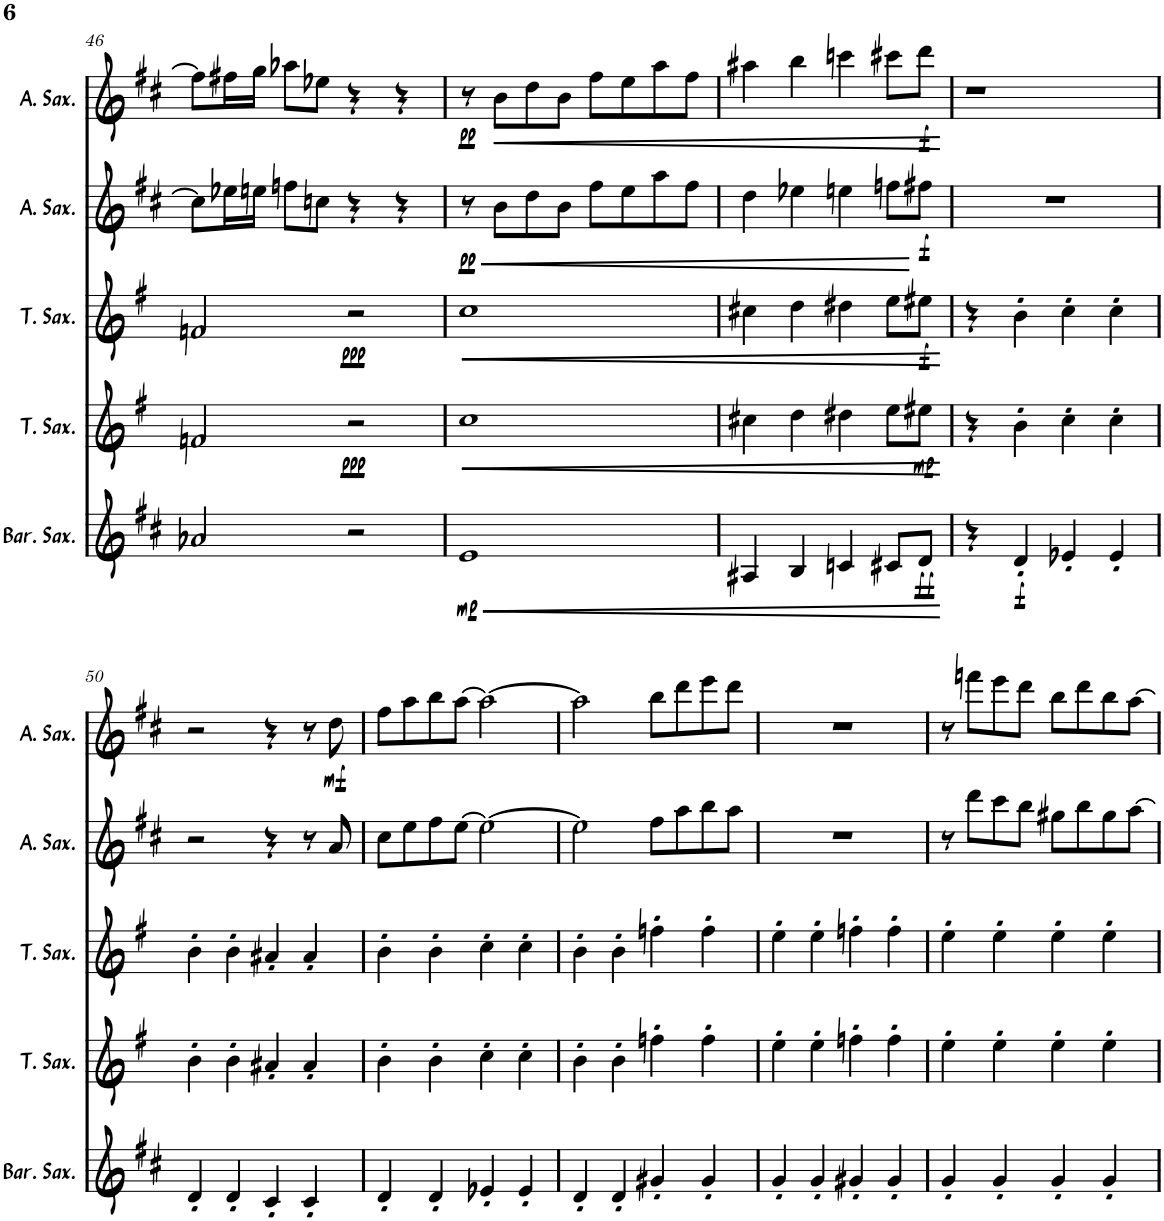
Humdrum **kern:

**kern	**dynam	**kern	**dynam	**kern	**dynam	**kern	**dynam	**kern	**dynam
*part5	*part5	*part4	*part4	*part3	*part3	*part2	*part2	*part1	*part1
*staff5	*staff5	*staff4	*staff4	*staff3	*staff3	*staff2	*staff2	*staff1	*staff1
*I"Baritone Saxophone	*	*I"Tenor Saxophone	*	*I"Tenor Saxophone	*	*I"Alto Saxophone	*	*I"Alto Saxophone	*
*I'Bar. Sax.	*	*I'T. Sax.	*	*I'T. Sax.	*	*I'A. Sax.	*	*I'A. Sax.	*
!!LO:PB:g=z
*clefG2	*	*clefG2	*	*clefG2	*	*clefG2	*	*clefG2	*
*Trd12c21	*	*Trd8c14	*	*Trd8c14	*	*Trd5c9	*	*Trd5c9	*
*k[f#c#]	*	*k[f#]	*	*k[f#]	*	*k[f#c#]	*	*k[f#c#]	*
*M4/4	*	*M4/4	*	*M4/4	*	*M4/4	*	*M4/4	*
=46	=46	=46	=46	=46	=46	=46	=46	=46	=46
2a-X/	.	2fn/	.	2fn/	.	8cc#\L]	.	8ff\L]	.
.	.	.	.	.	.	16ee-X\L	.	16ff#X\L	.
.	.	.	.	.	.	16een\JJ	.	16gg\JJ	.
.	.	.	.	.	.	8ffn\L	.	8aa-X\L	.
.	.	.	.	.	.	8ccn\J	.	8ee-X\J	.
!	!	!	!LO:DY:b	!	!LO:DY:b	!	!	!	!
2r	.	2r	ppp	2r	ppp	4r	.	4r	.
.	.	.	.	.	.	4r	.	4r	.
=47	=47	=47	=47	=47	=47	=47	=47	=47	=47
!	!LO:HP:b	!	!LO:HP:b	!	!LO:HP:b	!	!LO:HP:b	!	!
!	!LO:DY:n=1:b	!	!	!	!	!	!LO:DY:n=1:b	!	!LO:DY:b
1e	< mp	1cc	<	1cc	<	8r	< pp	8r	pp
!	!	!	!	!	!	!	!	!	!LO:HP:b
.	.	.	.	.	.	8b\L	.	8b\L	<
.	.	.	.	.	.	8dd\	.	8dd\	.
.	.	.	.	.	.	8b\J	.	8b\J	.
.	.	.	.	.	.	8ff#\L	.	8ff#\L	.
.	.	.	.	.	.	8ee\	.	8ee\	.
.	.	.	.	.	.	8aa\	.	8aa\	.
.	.	.	.	.	.	8ff#\J	.	8ff#\J	.
=48	=48	=48	=48	=48	=48	=48	=48	=48	=48
4A#X/	.	4cc#X\	.	4cc#X\	.	4dd\	.	4aa#X\	.
4B/	.	4dd\	.	4dd\	.	4ee-X\	.	4bb\	.
4cn/	.	4dd#X\	.	4dd#X\	.	4een\	.	4cccn\	.
8c#X/L	.	8ee\L	.	8ee\L	.	8ffn\L	.	8ccc#X\L	.
!	!LO:DY:b	!	!LO:DY:b	!	!LO:DY:b	!	!LO:DY:b	!	!LO:DY:b
8d/J	ff	8ee#X\J	mp	8ee#X\J	f	8ff#X\J	f	8ddd\J	f
.	[	.	[	.	[	.	[	.	[
=49	=49	=49	=49	=49	=49	=49	=49	=49	=49
4r	.	4r	.	4r	.	1r	.	1r	.
!	!LO:DY:b	!	!	!	!	!	!	!	!
4d'/	f	4b'\	.	4b'\	.	.	.	.	.
4e-X'/	.	4cc'\	.	4cc'\	.	.	.	.	.
4e-'/	.	4cc'\	.	4cc'\	.	.	.	.	.
!!LO:LB:g=z
=50	=50	=50	=50	=50	=50	=50	=50	=50	=50
4d'/	.	4b'\	.	4b'\	.	2r	.	2r	.
4d'/	.	4b'\	.	4b'\	.	.	.	.	.
4c#'/	.	4a#X'/	.	4a#X'/	.	4r	.	4r	.
4c#'/	.	4a#'/	.	4a#'/	.	8r	.	8r	.
!	!	!	!	!	!	!	!	!	!LO:DY:b
.	.	.	.	.	.	8a/	.	8dd\	mf
=51	=51	=51	=51	=51	=51	=51	=51	=51	=51
4d'/	.	4b'\	.	4b'\	.	8cc#\L	.	8ff#\L	.
.	.	.	.	.	.	8ee\	.	8aa\	.
4d'/	.	4b'\	.	4b'\	.	8ff#\	.	8bb\	.
.	.	.	.	.	.	[8ee\J	.	[8aa\J	.
4e-X'/	.	4cc'\	.	4cc'\	.	2ee\_	.	2aa\_	.
4e-'/	.	4cc'\	.	4cc'\	.	.	.	.	.
=52	=52	=52	=52	=52	=52	=52	=52	=52	=52
4d'/	.	4b'\	.	4b'\	.	2ee\]	.	2aa\]	.
4d'/	.	4b'\	.	4b'\	.	.	.	.	.
4g#X'/	.	4ffn'\	.	4ffn'\	.	8ff#\L	.	8bb\L	.
.	.	.	.	.	.	8aa\	.	8ddd\	.
4g#'/	.	4ff'\	.	4ff'\	.	8bb\	.	8eee\	.
.	.	.	.	.	.	8aa\J	.	8ddd\J	.
=53	=53	=53	=53	=53	=53	=53	=53	=53	=53
4g'/	.	4ee'\	.	4ee'\	.	1r	.	1r	.
4g'/	.	4ee'\	.	4ee'\	.	.	.	.	.
4g#X'/	.	4ffn'\	.	4ffn'\	.	.	.	.	.
4g#'/	.	4ff'\	.	4ff'\	.	.	.	.	.
=54	=54	=54	=54	=54	=54	=54	=54	=54	=54
4g'/	.	4ee'\	.	4ee'\	.	8r	.	8r	.
.	.	.	.	.	.	8ddd\L	.	8fffn\L	.
4g'/	.	4ee'\	.	4ee'\	.	8ccc#\	.	8eee\	.
.	.	.	.	.	.	8bb\J	.	8ddd\J	.
4g'/	.	4ee'\	.	4ee'\	.	8gg#X\L	.	8bb\L	.
.	.	.	.	.	.	8bb\	.	8ddd\	.
4g'/	.	4ee'\	.	4ee'\	.	8gg#\	.	8bb\	.
.	.	.	.	.	.	[8aa\J	.	[8aa\J	.
=	=	=	=	=	=	=	=	=	=
*-	*-	*-	*-	*-	*-	*-	*-	*-	*-
